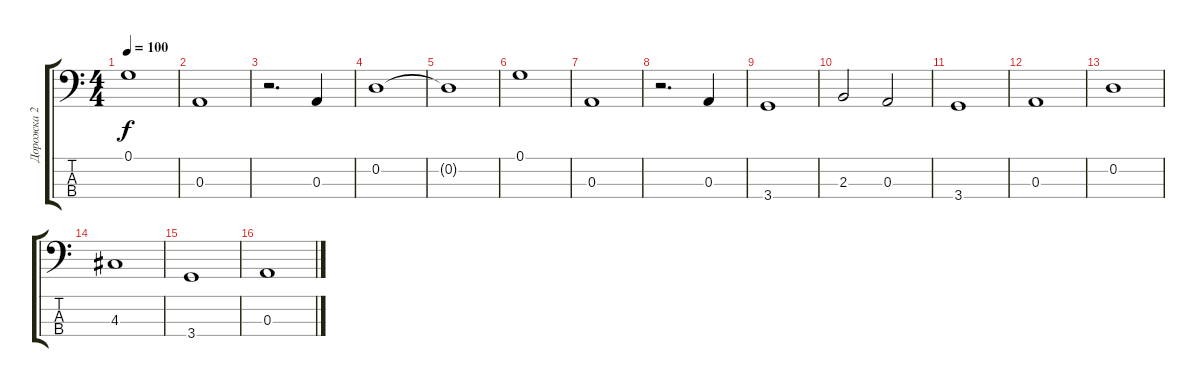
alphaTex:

\track ("Дорожка 2" "Дорожка 2") {instrument electricbassfinger}
\staff {score tabs}
\tuning (G2 D2 A1 E1) {hide}
\ts (4 4)
\tempo 100
\clef f4
\ks c
0.1.1{dy f} |
0.3.1 |
r.2{d} 0.3.4 |
0.2.1 |
0.2{t}.1 |
0.1.1 |
0.3.1 |
r.2{d} 0.3.4 |
3.4.1 |
2.3.2 0.3.2 |
3.4.1 |
0.3.1 |
0.2.1 |
4.3.1 |
3.4.1 |
0.3.1
